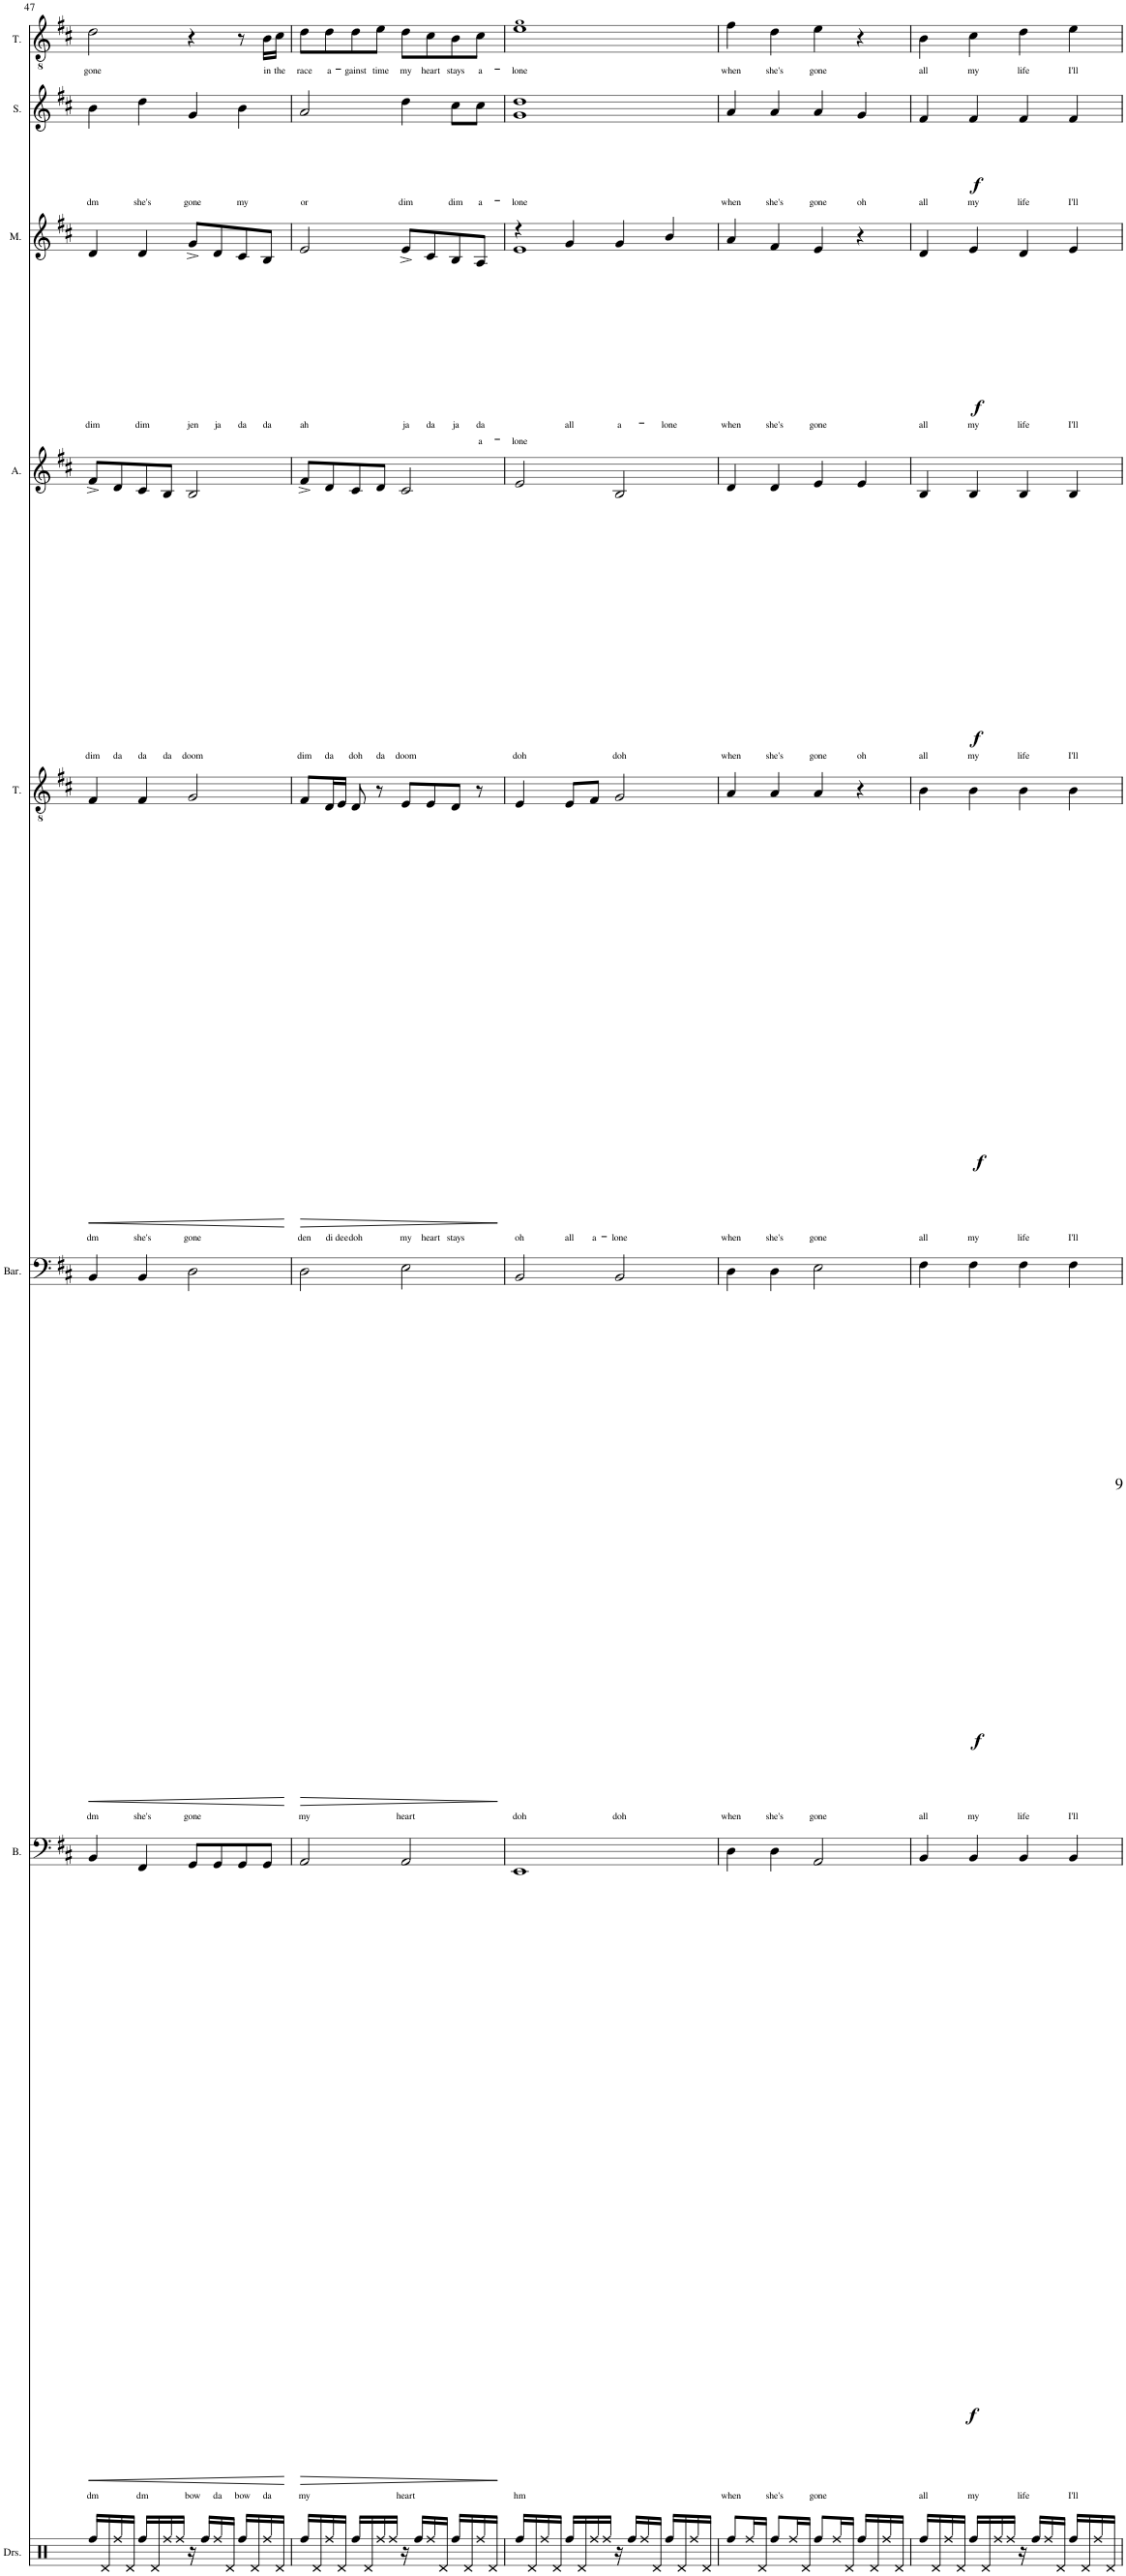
**kern	**kern	**text	**dynam	**kern	**text	**dynam	**kern	**text	**dynam	**kern	**text	**dynam	**kern	**text	**text	**dynam	**kern	**text	**dynam	**kern	**text
*part8	*part7	*part7	*part7	*part6	*part6	*part6	*part5	*part5	*part5	*part4	*part4	*part4	*part3	*part3	*part3	*part3	*part2	*part2	*part2	*part1	*part1
*staff8	*staff7	*staff7	*staff7	*staff6	*staff6	*staff6	*staff5	*staff5	*staff5	*staff4	*staff4	*staff4	*staff3	*staff3	*staff3	*staff3	*staff2	*staff2	*staff2	*staff1	*staff1
*I"Drumset	*I"Bass	*	*	*I"Baritone	*	*	*I"Tenor	*	*	*I"Alto	*	*	*I"Mezzo	*	*	*	*I"Soprano	*	*	*I"Tenor	*
*I'Drs.	*I'B.	*	*	*I'Bar.	*	*	*I'T.	*	*	*I'A.	*	*	*I'M.	*	*	*	*I'S.	*	*	*I'T.	*
!!LO:PB:g=z
*clefX	*clefF4	*	*	*clefF4	*	*	*clefGv2	*	*	*clefG2	*	*	*clefG2	*	*	*	*clefG2	*	*	*clefGv2	*
*k[]	*k[f#c#]	*	*	*k[f#c#]	*	*	*k[f#c#]	*	*	*k[f#c#]	*	*	*k[f#c#]	*	*	*	*k[f#c#]	*	*	*k[f#c#]	*
*M4/4	*M4/4	*	*	*M4/4	*	*	*M4/4	*	*	*M4/4	*	*	*M4/4	*	*	*	*M4/4	*	*	*M4/4	*
=47	=47	=47	=47	=47	=47	=47	=47	=47	=47	=47	=47	=47	=47	=47	=47	=47	=47	=47	=47	=47	=47
!	!	!LO:LY:b	!LO:HP:b	!	!LO:LY:b	!LO:HP:b	!	!LO:LY:b	!LO:HP:b	!	!LO:LY:b	!	!	!LO:LY:b	!	!	!	!LO:LY:b	!	!	!LO:LY:b
16Rff/LL	4BB/	dm	<	4BB/	dm	<	4F#/	dm	<	8f#^/L	dim	.	4d/	dim	.	.	4b\	dm	.	2d\	gone
16Rd/	.	.	.	.	.	.	.	.	.	.	.	.	.	.	.	.	.	.	.	.	.
!	!	!	!	!	!	!	!	!	!	!	!LO:LY:b	!	!	!	!	!	!	!	!	!	!
16Rff/	.	.	.	.	.	.	.	.	.	8d/	da	.	.	.	.	.	.	.	.	.	.
16Rd/JJ	.	.	.	.	.	.	.	.	.	.	.	.	.	.	.	.	.	.	.	.	.
!	!	!LO:LY:b	!	!	!LO:LY:b	!	!	!LO:LY:b	!	!	!LO:LY:b	!	!	!LO:LY:b	!	!	!	!LO:LY:b	!	!	!
16Rff/LL	4FF#/	dm	.	4BB/	she's	.	4F#/	she's	.	8c#/	da	.	4d/	dim	.	.	4dd\	she's	.	.	.
16Rd/	.	.	.	.	.	.	.	.	.	.	.	.	.	.	.	.	.	.	.	.	.
!	!	!	!	!	!	!	!	!	!	!	!LO:LY:b	!	!	!	!	!	!	!	!	!	!
16Rff/	.	.	.	.	.	.	.	.	.	8B/J	da	.	.	.	.	.	.	.	.	.	.
16Rff/JJ	.	.	.	.	.	.	.	.	.	.	.	.	.	.	.	.	.	.	.	.	.
!	!	!LO:LY:b	!	!	!LO:LY:b	!	!	!LO:LY:b	!	!	!LO:LY:b	!	!	!LO:LY:b	!	!	!	!LO:LY:b	!	!	!
16r	8GG/L	bow	.	2D\	gone	.	2G/	gone	.	2B/	doom	.	8g^/L	jen	.	.	4g/	gone	.	4r	.
16Rff/LL	.	.	.	.	.	.	.	.	.	.	.	.	.	.	.	.	.	.	.	.	.
!	!	!LO:LY:b	!	!	!	!	!	!	!	!	!	!	!	!LO:LY:b	!	!	!	!	!	!	!
16Rff/	8GG/	da	.	.	.	.	.	.	.	.	.	.	8d/	ja	.	.	.	.	.	.	.
16Rd/JJ	.	.	.	.	.	.	.	.	.	.	.	.	.	.	.	.	.	.	.	.	.
!	!	!LO:LY:b	!	!	!	!	!	!	!	!	!	!	!	!LO:LY:b	!	!	!	!LO:LY:b	!	!	!
16Rff/LL	8GG/	bow	.	.	.	.	.	.	.	.	.	.	8c#/	da	.	.	4b\	my	.	8r	.
16Rd/	.	.	.	.	.	.	.	.	.	.	.	.	.	.	.	.	.	.	.	.	.
!	!	!LO:LY:b	!	!	!	!	!	!	!	!	!	!	!	!LO:LY:b	!	!	!	!	!	!	!LO:LY:b
16Rff/	8GG/J	da	.	.	.	.	.	.	.	.	.	.	8B/J	da	.	.	.	.	.	16B\LL	in
!	!	!	!	!	!	!	!	!	!	!	!	!	!	!	!	!	!	!	!	!	!LO:LY:b
16Rd/JJ	.	.	.	.	.	.	.	.	.	.	.	.	.	.	.	.	.	.	.	16c#\JJ	the
.	.	.	[	.	.	[	.	.	[	.	.	.	.	.	.	.	.	.	.	.	.
=48	=48	=48	=48	=48	=48	=48	=48	=48	=48	=48	=48	=48	=48	=48	=48	=48	=48	=48	=48	=48	=48
!	!	!LO:LY:b	!LO:HP:b	!	!LO:LY:b	!LO:HP:b	!	!LO:LY:b	!LO:HP:b	!	!LO:LY:b	!	!	!LO:LY:b	!	!	!	!LO:LY:b	!	!	!LO:LY:b
16Rff/LL	2AA/	my	>	2D\	my	>	8F#/L	den	>	8f#^/L	dim	.	2e/	ah	.	.	2a/	or	.	8d\L	race
16Rd/	.	.	.	.	.	.	.	.	.	.	.	.	.	.	.	.	.	.	.	.	.
!	!	!	!	!	!	!	!	!LO:LY:b	!	!	!LO:LY:b	!	!	!	!	!	!	!	!	!	!LO:LY:b
16Rff/	.	.	.	.	.	.	16D/L	di	.	8d/	da	.	.	.	.	.	.	.	.	8d\	a-
!	!	!	!	!	!	!	!	!LO:LY:b	!	!	!	!	!	!	!	!	!	!	!	!	!
16Rd/JJ	.	.	.	.	.	.	16E/JJ	dee	.	.	.	.	.	.	.	.	.	.	.	.	.
!	!	!	!	!	!	!	!	!LO:LY:b	!	!	!LO:LY:b	!	!	!	!	!	!	!	!	!	!LO:LY:b
16Rff/LL	.	.	.	.	.	.	8D/	doh	.	8c#/	doh	.	.	.	.	.	.	.	.	8d\	-gainst
16Rd/	.	.	.	.	.	.	.	.	.	.	.	.	.	.	.	.	.	.	.	.	.
!	!	!	!	!	!	!	!	!	!	!	!LO:LY:b	!	!	!	!	!	!	!	!	!	!LO:LY:b
16Rff/	.	.	.	.	.	.	8r	.	.	8d/J	da	.	.	.	.	.	.	.	.	8e\J	time
16Rff/JJ	.	.	.	.	.	.	.	.	.	.	.	.	.	.	.	.	.	.	.	.	.
!	!	!LO:LY:b	!	!	!LO:LY:b	!	!	!LO:LY:b	!	!	!LO:LY:b	!	!	!LO:LY:b	!	!	!	!LO:LY:b	!	!	!LO:LY:b
16r	2AA/	heart	.	2E\	heart	.	8E/L	my	.	2c#/	doom	.	8e^/L	ja	.	.	4dd\	dim	.	8d\L	my
16Rff/LL	.	.	.	.	.	.	.	.	.	.	.	.	.	.	.	.	.	.	.	.	.
!	!	!	!	!	!	!	!	!LO:LY:b	!	!	!	!	!	!LO:LY:b	!	!	!	!	!	!	!LO:LY:b
16Rff/	.	.	.	.	.	.	8E/	heart	.	.	.	.	8c#/	da	.	.	.	.	.	8c#\	heart
16Rd/JJ	.	.	.	.	.	.	.	.	.	.	.	.	.	.	.	.	.	.	.	.	.
!	!	!	!	!	!	!	!	!LO:LY:b	!	!	!	!	!	!LO:LY:b	!	!	!	!LO:LY:b	!	!	!LO:LY:b
16Rff/LL	.	.	.	.	.	.	8D/J	stays	.	.	.	.	8B/	ja	.	.	8cc#\L	dim	.	8B\	stays
16Rd/	.	.	.	.	.	.	.	.	.	.	.	.	.	.	.	.	.	.	.	.	.
!	!	!	!	!	!	!	!	!	!	!	!	!	!	!LO:LY:b	!LO:LY:b	!	!	!LO:LY:b	!	!	!LO:LY:b
16Rff/	.	.	.	.	.	.	8r	.	.	.	.	.	8A/J	da	a-	.	8cc#\J	a-	.	8c#\J	a-
16Rd/JJ	.	.	.	.	.	.	.	.	.	.	.	.	.	.	.	.	.	.	.	.	.
.	.	.	]	.	.	]	.	.	]	.	.	.	.	.	.	.	.	.	.	.	.
=49	=49	=49	=49	=49	=49	=49	=49	=49	=49	=49	=49	=49	=49	=49	=49	=49	=49	=49	=49	=49	=49
!	!	!LO:LY:b	!	!	!LO:LY:b	!	!	!LO:LY:b	!	!	!LO:LY:b	!	!	!	!LO:LY:b	!	!	!LO:LY:b	!	!	!LO:LY:b
*	*	*	*	*	*	*	*	*	*	*	*	*	*^	*	*	*	*	*	*	*^	*
16Rff/LL	1EE	hm	.	2BB/	doh	.	4E/	oh	.	2e/	doh	.	4r	1e	.	lone	.	1g 1dd	lone	.	1e	1g!	lone
16Rd/	.	.	.	.	.	.	.	.	.	.	.	.	.	.	.	.	.	.	.	.	.	.	.
16Rff/	.	.	.	.	.	.	.	.	.	.	.	.	.	.	.	.	.	.	.	.	.	.	.
16Rd/JJ	.	.	.	.	.	.	.	.	.	.	.	.	.	.	.	.	.	.	.	.	.	.	.
!	!	!	!	!	!	!	!	!LO:LY:b	!	!	!	!	!	!	!LO:LY:b	!	!	!	!	!	!	!	!
16Rff/LL	.	.	.	.	.	.	8E/L	all	.	.	.	.	4g/	.	all	.	.	.	.	.	.	.	.
16Rd/	.	.	.	.	.	.	.	.	.	.	.	.	.	.	.	.	.	.	.	.	.	.	.
!	!	!	!	!	!	!	!	!LO:LY:b	!	!	!	!	!	!	!	!	!	!	!	!	!	!	!
16Rff/	.	.	.	.	.	.	8F#/J	a-	.	.	.	.	.	.	.	.	.	.	.	.	.	.	.
16Rff/JJ	.	.	.	.	.	.	.	.	.	.	.	.	.	.	.	.	.	.	.	.	.	.	.
!	!	!	!	!	!LO:LY:b	!	!	!LO:LY:b	!	!	!LO:LY:b	!	!	!	!LO:LY:b	!	!	!	!	!	!	!	!
16r	.	.	.	2BB/	doh	.	2G/	-lone	.	2B/	doh	.	4g/	.	a-	.	.	.	.	.	.	.	.
16Rff/LL	.	.	.	.	.	.	.	.	.	.	.	.	.	.	.	.	.	.	.	.	.	.	.
16Rff/	.	.	.	.	.	.	.	.	.	.	.	.	.	.	.	.	.	.	.	.	.	.	.
16Rd/JJ	.	.	.	.	.	.	.	.	.	.	.	.	.	.	.	.	.	.	.	.	.	.	.
!	!	!	!	!	!	!	!	!	!	!	!	!	!	!	!LO:LY:b	!	!	!	!	!	!	!	!
16Rff/LL	.	.	.	.	.	.	.	.	.	.	.	.	4b/	.	-lone	.	.	.	.	.	.	.	.
16Rd/	.	.	.	.	.	.	.	.	.	.	.	.	.	.	.	.	.	.	.	.	.	.	.
16Rff/	.	.	.	.	.	.	.	.	.	.	.	.	.	.	.	.	.	.	.	.	.	.	.
16Rd/JJ	.	.	.	.	.	.	.	.	.	.	.	.	.	.	.	.	.	.	.	.	.	.	.
*	*	*	*	*	*	*	*	*	*	*	*	*	*v	*v	*	*	*	*	*	*	*v	*v	*
=50	=50	=50	=50	=50	=50	=50	=50	=50	=50	=50	=50	=50	=50	=50	=50	=50	=50	=50	=50	=50	=50
!	!	!LO:LY:b	!	!	!LO:LY:b	!	!	!LO:LY:b	!	!	!LO:LY:b	!	!	!LO:LY:b	!	!	!	!LO:LY:b	!	!	!LO:LY:b
8Rff/L	4D\	when	.	4D\	when	.	4A/	when	.	4d/	when	.	4a/	when	.	.	4a/	when	.	4f#\	when
16Rff/L	.	.	.	.	.	.	.	.	.	.	.	.	.	.	.	.	.	.	.	.	.
16Rd/JJ	.	.	.	.	.	.	.	.	.	.	.	.	.	.	.	.	.	.	.	.	.
!	!	!LO:LY:b	!	!	!LO:LY:b	!	!	!LO:LY:b	!	!	!LO:LY:b	!	!	!LO:LY:b	!	!	!	!LO:LY:b	!	!	!LO:LY:b
8Rff/L	4D\	she's	.	4D\	she's	.	4A/	she's	.	4d/	she's	.	4f#/	she's	.	.	4a/	she's	.	4d\	she's
16Rff/L	.	.	.	.	.	.	.	.	.	.	.	.	.	.	.	.	.	.	.	.	.
16Rd/JJ	.	.	.	.	.	.	.	.	.	.	.	.	.	.	.	.	.	.	.	.	.
!	!	!LO:LY:b	!	!	!LO:LY:b	!	!	!LO:LY:b	!	!	!LO:LY:b	!	!	!LO:LY:b	!	!	!	!LO:LY:b	!	!	!LO:LY:b
8Rff/L	2AA/	gone	.	2E\	gone	.	4A/	gone	.	4e/	gone	.	4e/	gone	.	.	4a/	gone	.	4e\	gone
16Rff/L	.	.	.	.	.	.	.	.	.	.	.	.	.	.	.	.	.	.	.	.	.
16Rd/JJ	.	.	.	.	.	.	.	.	.	.	.	.	.	.	.	.	.	.	.	.	.
!	!	!	!	!	!	!	!	!	!	!	!LO:LY:b	!	!	!	!	!	!	!LO:LY:b	!	!	!
16Rff/LL	.	.	.	.	.	.	4r	.	.	4e/	oh	.	4r	.	.	.	4g/	oh	.	4r	.
16Rd/	.	.	.	.	.	.	.	.	.	.	.	.	.	.	.	.	.	.	.	.	.
16Rff/	.	.	.	.	.	.	.	.	.	.	.	.	.	.	.	.	.	.	.	.	.
16Rd/JJ	.	.	.	.	.	.	.	.	.	.	.	.	.	.	.	.	.	.	.	.	.
=51	=51	=51	=51	=51	=51	=51	=51	=51	=51	=51	=51	=51	=51	=51	=51	=51	=51	=51	=51	=51	=51
!	!	!LO:LY:b	!LO:DY:b	!	!LO:LY:b	!LO:DY:b	!	!LO:LY:b	!LO:DY:b	!	!LO:LY:b	!LO:DY:b	!	!LO:LY:b	!	!LO:DY:b	!	!LO:LY:b	!LO:DY:b	!	!LO:LY:b
16Rff/LL	4BB/	all	f	4F#\	all	f	4B\	all	f	4B/	all	f	4d/	all	.	f	4f#/	all	f	4B\	all
16Rd/	.	.	.	.	.	.	.	.	.	.	.	.	.	.	.	.	.	.	.	.	.
16Rff/	.	.	.	.	.	.	.	.	.	.	.	.	.	.	.	.	.	.	.	.	.
16Rd/JJ	.	.	.	.	.	.	.	.	.	.	.	.	.	.	.	.	.	.	.	.	.
!	!	!LO:LY:b	!	!	!LO:LY:b	!	!	!LO:LY:b	!	!	!LO:LY:b	!	!	!LO:LY:b	!	!	!	!LO:LY:b	!	!	!LO:LY:b
16Rff/LL	4BB/	my	.	4F#\	my	.	4B\	my	.	4B/	my	.	4e/	my	.	.	4f#/	my	.	4c#\	my
16Rd/	.	.	.	.	.	.	.	.	.	.	.	.	.	.	.	.	.	.	.	.	.
16Rff/	.	.	.	.	.	.	.	.	.	.	.	.	.	.	.	.	.	.	.	.	.
16Rff/JJ	.	.	.	.	.	.	.	.	.	.	.	.	.	.	.	.	.	.	.	.	.
!	!	!LO:LY:b	!	!	!LO:LY:b	!	!	!LO:LY:b	!	!	!LO:LY:b	!	!	!LO:LY:b	!	!	!	!LO:LY:b	!	!	!LO:LY:b
16r	4BB/	life	.	4F#\	life	.	4B\	life	.	4B/	life	.	4d/	life	.	.	4f#/	life	.	4d\	life
16Rff/LL	.	.	.	.	.	.	.	.	.	.	.	.	.	.	.	.	.	.	.	.	.
16Rff/	.	.	.	.	.	.	.	.	.	.	.	.	.	.	.	.	.	.	.	.	.
16Rd/JJ	.	.	.	.	.	.	.	.	.	.	.	.	.	.	.	.	.	.	.	.	.
!	!	!LO:LY:b	!	!	!LO:LY:b	!	!	!LO:LY:b	!	!	!LO:LY:b	!	!	!LO:LY:b	!	!	!	!LO:LY:b	!	!	!LO:LY:b
16Rff/LL	4BB/	I'll	.	4F#\	I'll	.	4B\	I'll	.	4B/	I'll	.	4e/	I'll	.	.	4f#/	I'll	.	4e\	I'll
16Rd/	.	.	.	.	.	.	.	.	.	.	.	.	.	.	.	.	.	.	.	.	.
16Rff/	.	.	.	.	.	.	.	.	.	.	.	.	.	.	.	.	.	.	.	.	.
16Rd/JJ	.	.	.	.	.	.	.	.	.	.	.	.	.	.	.	.	.	.	.	.	.
=	=	=	=	=	=	=	=	=	=	=	=	=	=	=	=	=	=	=	=	=	=
*-	*-	*-	*-	*-	*-	*-	*-	*-	*-	*-	*-	*-	*-	*-	*-	*-	*-	*-	*-	*-	*-
